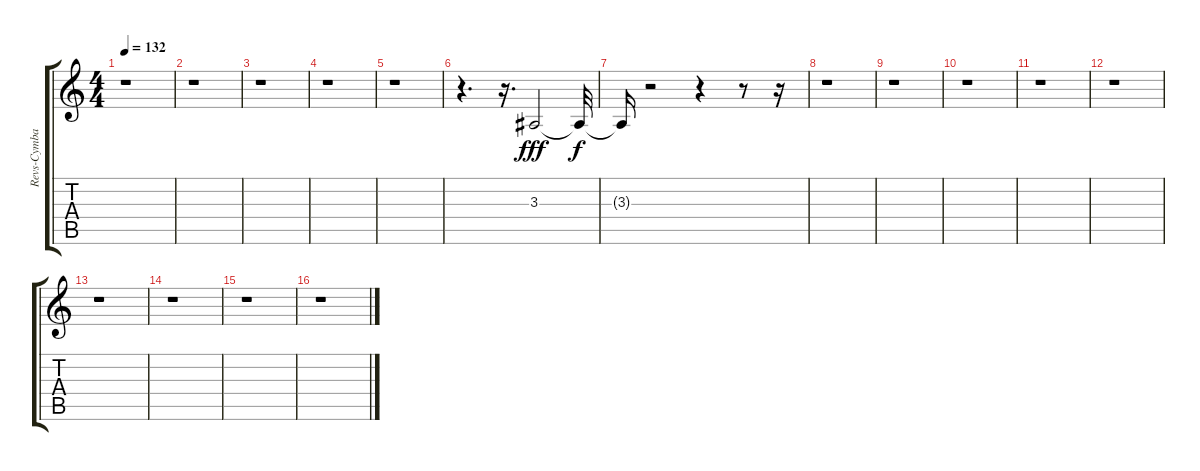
\track ("Revs-Cymbal" "Revs-Cymba") {instrument reversecymbal}
\staff {score tabs}
\tuning (E4 B3 G3 D3 A2 E2) {hide}
\ts (4 4)
\tempo 132
\clef g2
\ks c
r.1{dy fff} |
r.1 |
r.1 |
r.1 |
r.1 |
r.4{d} r.16{d} 3.3.2 3.3{t}.32{dy f} |
3.3{t}.16 r.2 r.4 r.8 r.16 |
r.1 |
r.1 |
r.1 |
r.1 |
r.1 |
r.1 |
r.1 |
r.1 |
r.1
